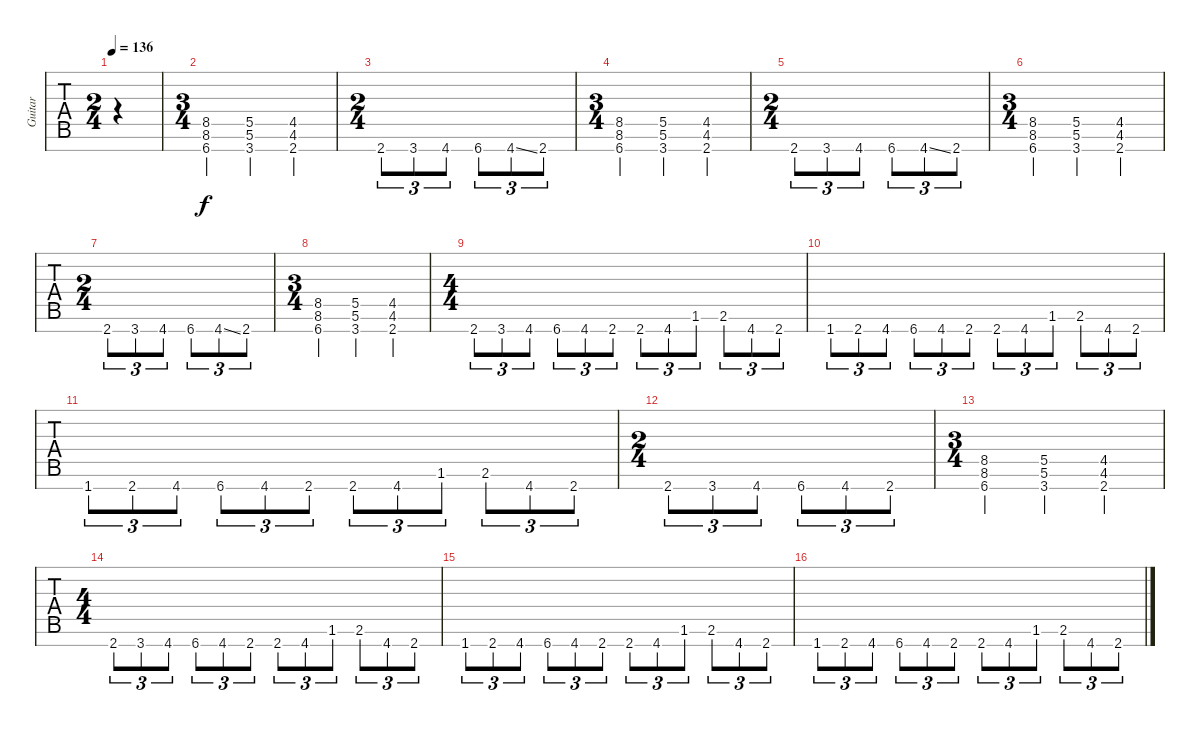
\track ("Guitar" "Guitar") {instrument distortionguitar}
\staff {tabs}
\tuning (Eb4 Bb3 Gb3 Db3 Ab2 Eb2 Bb1) {hide}
\ts (2 4)
\tempo 136
\clef f4
\ks c
|
\ts (3 4)
(8.5 8.6 6.7).4 (5.5 5.6 3.7).4 (4.5 4.6 2.7).4 |
\ts (2 4)
2.7.8{tu (3 2)} 3.7.8{tu (3 2)} 4.7.8{tu (3 2)} 6.7.8{tu (3 2)} 4.7{ss}.8{tu (3 2)} 2.7.8{tu (3 2)} |
\ts (3 4)
(8.5 8.6 6.7).4 (5.5 5.6 3.7).4 (4.5 4.6 2.7).4 |
\ts (2 4)
2.7.8{tu (3 2)} 3.7.8{tu (3 2)} 4.7.8{tu (3 2)} 6.7.8{tu (3 2)} 4.7{ss}.8{tu (3 2)} 2.7.8{tu (3 2)} |
\ts (3 4)
(8.5 8.6 6.7).4 (5.5 5.6 3.7).4 (4.5 4.6 2.7).4 |
\ts (2 4)
2.7.8{tu (3 2)} 3.7.8{tu (3 2)} 4.7.8{tu (3 2)} 6.7.8{tu (3 2)} 4.7{ss}.8{tu (3 2)} 2.7.8{tu (3 2)} |
\ts (3 4)
(8.5 8.6 6.7).4 (5.5 5.6 3.7).4 (4.5 4.6 2.7).4 |
\ts (4 4)
2.7.8{tu (3 2)} 3.7.8{tu (3 2)} 4.7.8{tu (3 2)} 6.7.8{tu (3 2)} 4.7.8{tu (3 2)} 2.7.8{tu (3 2)} 2.7.8{tu (3 2)} 4.7.8{tu (3 2)} 1.6.8{tu (3 2)} 2.6.8{tu (3 2)} 4.7.8{tu (3 2)} 2.7.8{tu (3 2)} |
1.7.8{tu (3 2)} 2.7.8{tu (3 2)} 4.7.8{tu (3 2)} 6.7.8{tu (3 2)} 4.7.8{tu (3 2)} 2.7.8{tu (3 2)} 2.7.8{tu (3 2)} 4.7.8{tu (3 2)} 1.6.8{tu (3 2)} 2.6.8{tu (3 2)} 4.7.8{tu (3 2)} 2.7.8{tu (3 2)} |
1.7.8{tu (3 2)} 2.7.8{tu (3 2)} 4.7.8{tu (3 2)} 6.7.8{tu (3 2)} 4.7.8{tu (3 2)} 2.7.8{tu (3 2)} 2.7.8{tu (3 2)} 4.7.8{tu (3 2)} 1.6.8{tu (3 2)} 2.6.8{tu (3 2)} 4.7.8{tu (3 2)} 2.7.8{tu (3 2)} |
\ts (2 4)
2.7.8{tu (3 2)} 3.7.8{tu (3 2)} 4.7.8{tu (3 2)} 6.7.8{tu (3 2)} 4.7.8{tu (3 2)} 2.7.8{tu (3 2)} |
\ts (3 4)
(8.5 8.6 6.7).4 (5.5 5.6 3.7).4 (4.5 4.6 2.7).4 |
\ts (4 4)
2.7.8{tu (3 2)} 3.7.8{tu (3 2)} 4.7.8{tu (3 2)} 6.7.8{tu (3 2)} 4.7.8{tu (3 2)} 2.7.8{tu (3 2)} 2.7.8{tu (3 2)} 4.7.8{tu (3 2)} 1.6.8{tu (3 2)} 2.6.8{tu (3 2)} 4.7.8{tu (3 2)} 2.7.8{tu (3 2)} |
1.7.8{tu (3 2)} 2.7.8{tu (3 2)} 4.7.8{tu (3 2)} 6.7.8{tu (3 2)} 4.7.8{tu (3 2)} 2.7.8{tu (3 2)} 2.7.8{tu (3 2)} 4.7.8{tu (3 2)} 1.6.8{tu (3 2)} 2.6.8{tu (3 2)} 4.7.8{tu (3 2)} 2.7.8{tu (3 2)} |
1.7.8{tu (3 2)} 2.7.8{tu (3 2)} 4.7.8{tu (3 2)} 6.7.8{tu (3 2)} 4.7.8{tu (3 2)} 2.7.8{tu (3 2)} 2.7.8{tu (3 2)} 4.7.8{tu (3 2)} 1.6.8{tu (3 2)} 2.6.8{tu (3 2)} 4.7.8{tu (3 2)} 2.7.8{tu (3 2)}
